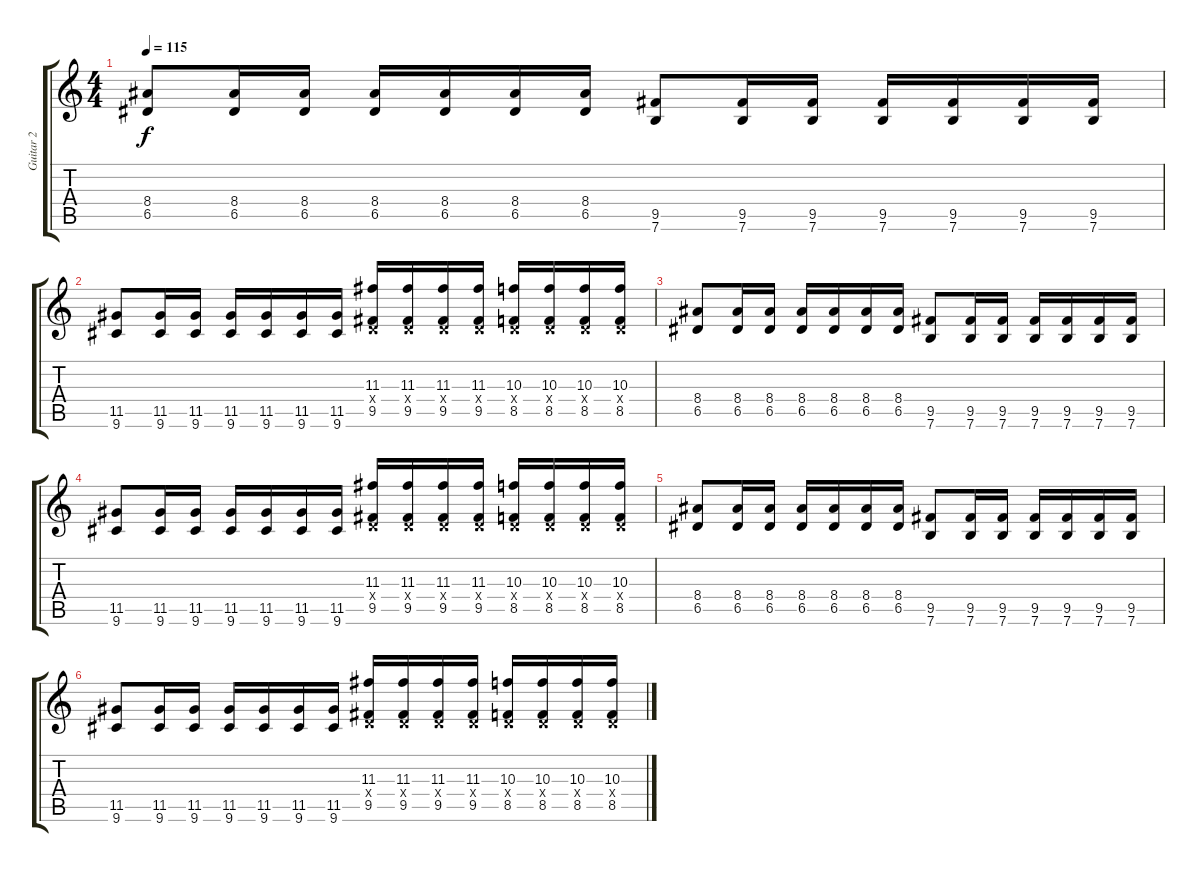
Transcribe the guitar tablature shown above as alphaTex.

\track ("Guitar 2" "Guitar 2") {instrument distortionguitar}
\staff {score tabs}
\tuning (E4 B3 G3 D3 A2 E2) {hide}
\ts (4 4)
\tempo 115
\clef g2
\ks c
(8.4 6.5).8{dy f} (8.4 6.5).16 (8.4 6.5).16 (8.4 6.5).16 (8.4 6.5).16 (8.4 6.5).16 (8.4 6.5).16 (9.5 7.6).8 (9.5 7.6).16 (9.5 7.6).16 (9.5 7.6).16 (9.5 7.6).16 (9.5 7.6).16 (9.5 7.6).16 |
(11.5 9.6).8 (11.5 9.6).16 (11.5 9.6).16 (11.5 9.6).16 (11.5 9.6).16 (11.5 9.6).16 (11.5 9.6).16 (11.3 0.4{x} 9.5).16 (11.3 0.4{x} 9.5).16 (11.3 0.4{x} 9.5).16 (11.3 0.4{x} 9.5).16 (10.3 0.4{x} 8.5).16 (10.3 0.4{x} 8.5).16 (10.3 0.4{x} 8.5).16 (10.3 0.4{x} 8.5).16 |
(8.4 6.5).8 (8.4 6.5).16 (8.4 6.5).16 (8.4 6.5).16 (8.4 6.5).16 (8.4 6.5).16 (8.4 6.5).16 (9.5 7.6).8 (9.5 7.6).16 (9.5 7.6).16 (9.5 7.6).16 (9.5 7.6).16 (9.5 7.6).16 (9.5 7.6).16 |
(11.5 9.6).8 (11.5 9.6).16 (11.5 9.6).16 (11.5 9.6).16 (11.5 9.6).16 (11.5 9.6).16 (11.5 9.6).16 (11.3 0.4{x} 9.5).16 (11.3 0.4{x} 9.5).16 (11.3 0.4{x} 9.5).16 (11.3 0.4{x} 9.5).16 (10.3 0.4{x} 8.5).16 (10.3 0.4{x} 8.5).16 (10.3 0.4{x} 8.5).16 (10.3 0.4{x} 8.5).16 |
(8.4 6.5).8 (8.4 6.5).16 (8.4 6.5).16 (8.4 6.5).16 (8.4 6.5).16 (8.4 6.5).16 (8.4 6.5).16 (9.5 7.6).8 (9.5 7.6).16 (9.5 7.6).16 (9.5 7.6).16 (9.5 7.6).16 (9.5 7.6).16 (9.5 7.6).16 |
(11.5 9.6).8 (11.5 9.6).16 (11.5 9.6).16 (11.5 9.6).16 (11.5 9.6).16 (11.5 9.6).16 (11.5 9.6).16 (11.3 0.4{x} 9.5).16 (11.3 0.4{x} 9.5).16 (11.3 0.4{x} 9.5).16 (11.3 0.4{x} 9.5).16 (10.3 0.4{x} 8.5).16 (10.3 0.4{x} 8.5).16 (10.3 0.4{x} 8.5).16 (10.3 0.4{x} 8.5).16
